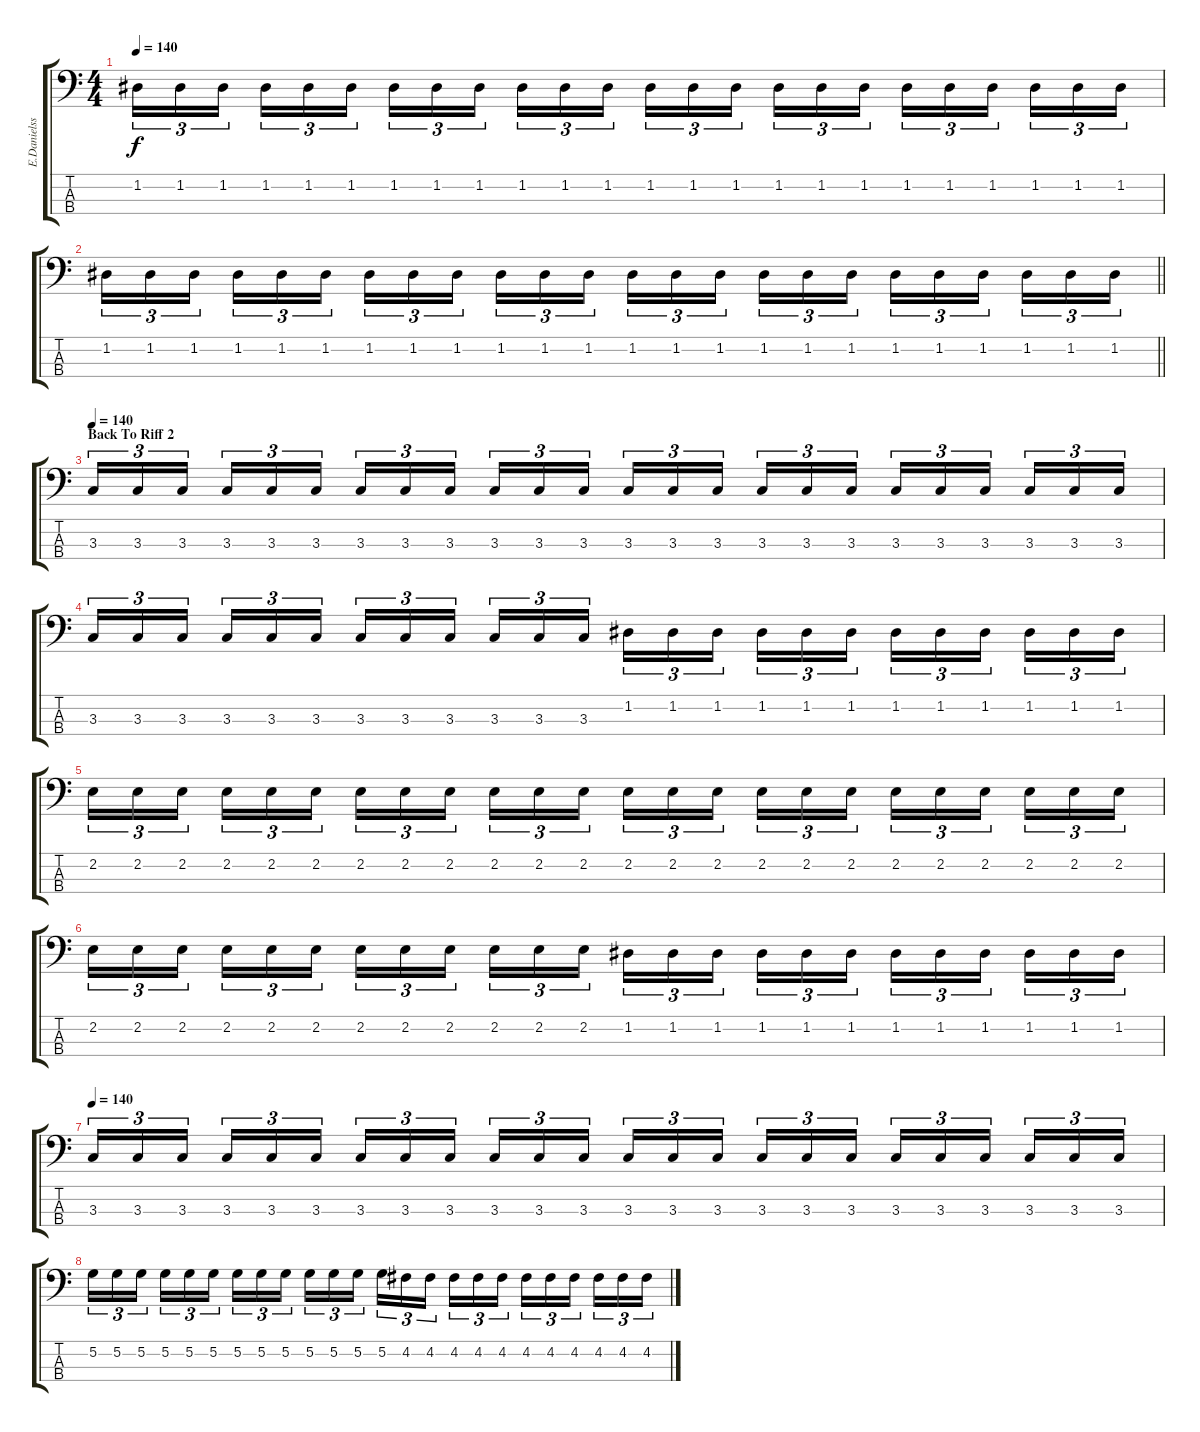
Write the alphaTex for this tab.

\track ("E.Danielsson(Bass)" "E.Danielss") {instrument electricbasspick}
\staff {score tabs}
\tuning (G2 D2 A1 E1) {hide}
\ts (4 4)
\tempo 140
\clef f4
\ks c
1.2.16{tu (3 2) dy f} 1.2.16{tu (3 2)} 1.2.16{tu (3 2) beam splitsecondary} 1.2.16{tu (3 2)} 1.2.16{tu (3 2)} 1.2.16{tu (3 2)} 1.2.16{tu (3 2)} 1.2.16{tu (3 2)} 1.2.16{tu (3 2) beam splitsecondary} 1.2.16{tu (3 2)} 1.2.16{tu (3 2)} 1.2.16{tu (3 2)} 1.2.16{tu (3 2)} 1.2.16{tu (3 2)} 1.2.16{tu (3 2) beam splitsecondary} 1.2.16{tu (3 2)} 1.2.16{tu (3 2)} 1.2.16{tu (3 2)} 1.2.16{tu (3 2)} 1.2.16{tu (3 2)} 1.2.16{tu (3 2) beam splitsecondary} 1.2.16{tu (3 2)} 1.2.16{tu (3 2)} 1.2.16{tu (3 2)} |
\barLineRight lightlight
1.2.16{tu (3 2)} 1.2.16{tu (3 2)} 1.2.16{tu (3 2) beam splitsecondary} 1.2.16{tu (3 2)} 1.2.16{tu (3 2)} 1.2.16{tu (3 2)} 1.2.16{tu (3 2)} 1.2.16{tu (3 2)} 1.2.16{tu (3 2) beam splitsecondary} 1.2.16{tu (3 2)} 1.2.16{tu (3 2)} 1.2.16{tu (3 2)} 1.2.16{tu (3 2)} 1.2.16{tu (3 2)} 1.2.16{tu (3 2) beam splitsecondary} 1.2.16{tu (3 2)} 1.2.16{tu (3 2)} 1.2.16{tu (3 2)} 1.2.16{tu (3 2)} 1.2.16{tu (3 2)} 1.2.16{tu (3 2) beam splitsecondary} 1.2.16{tu (3 2)} 1.2.16{tu (3 2)} 1.2.16{tu (3 2)} |
\section ("" "Back To Riff 2")
\tempo 140
3.3.16{tu (3 2)} 3.3.16{tu (3 2)} 3.3.16{tu (3 2) beam splitsecondary} 3.3.16{tu (3 2)} 3.3.16{tu (3 2)} 3.3.16{tu (3 2)} 3.3.16{tu (3 2)} 3.3.16{tu (3 2)} 3.3.16{tu (3 2) beam splitsecondary} 3.3.16{tu (3 2)} 3.3.16{tu (3 2)} 3.3.16{tu (3 2)} 3.3.16{tu (3 2)} 3.3.16{tu (3 2)} 3.3.16{tu (3 2) beam splitsecondary} 3.3.16{tu (3 2)} 3.3.16{tu (3 2)} 3.3.16{tu (3 2)} 3.3.16{tu (3 2)} 3.3.16{tu (3 2)} 3.3.16{tu (3 2) beam splitsecondary} 3.3.16{tu (3 2)} 3.3.16{tu (3 2)} 3.3.16{tu (3 2)} |
3.3.16{tu (3 2)} 3.3.16{tu (3 2)} 3.3.16{tu (3 2) beam splitsecondary} 3.3.16{tu (3 2)} 3.3.16{tu (3 2)} 3.3.16{tu (3 2)} 3.3.16{tu (3 2)} 3.3.16{tu (3 2)} 3.3.16{tu (3 2) beam splitsecondary} 3.3.16{tu (3 2)} 3.3.16{tu (3 2)} 3.3.16{tu (3 2)} 1.2.16{tu (3 2)} 1.2.16{tu (3 2)} 1.2.16{tu (3 2) beam splitsecondary} 1.2.16{tu (3 2)} 1.2.16{tu (3 2)} 1.2.16{tu (3 2)} 1.2.16{tu (3 2)} 1.2.16{tu (3 2)} 1.2.16{tu (3 2) beam splitsecondary} 1.2.16{tu (3 2)} 1.2.16{tu (3 2)} 1.2.16{tu (3 2)} |
2.2.16{tu (3 2)} 2.2.16{tu (3 2)} 2.2.16{tu (3 2) beam splitsecondary} 2.2.16{tu (3 2)} 2.2.16{tu (3 2)} 2.2.16{tu (3 2)} 2.2.16{tu (3 2)} 2.2.16{tu (3 2)} 2.2.16{tu (3 2) beam splitsecondary} 2.2.16{tu (3 2)} 2.2.16{tu (3 2)} 2.2.16{tu (3 2)} 2.2.16{tu (3 2)} 2.2.16{tu (3 2)} 2.2.16{tu (3 2) beam splitsecondary} 2.2.16{tu (3 2)} 2.2.16{tu (3 2)} 2.2.16{tu (3 2)} 2.2.16{tu (3 2)} 2.2.16{tu (3 2)} 2.2.16{tu (3 2) beam splitsecondary} 2.2.16{tu (3 2)} 2.2.16{tu (3 2)} 2.2.16{tu (3 2)} |
2.2.16{tu (3 2)} 2.2.16{tu (3 2)} 2.2.16{tu (3 2) beam splitsecondary} 2.2.16{tu (3 2)} 2.2.16{tu (3 2)} 2.2.16{tu (3 2)} 2.2.16{tu (3 2)} 2.2.16{tu (3 2)} 2.2.16{tu (3 2) beam splitsecondary} 2.2.16{tu (3 2)} 2.2.16{tu (3 2)} 2.2.16{tu (3 2)} 1.2.16{tu (3 2)} 1.2.16{tu (3 2)} 1.2.16{tu (3 2) beam splitsecondary} 1.2.16{tu (3 2)} 1.2.16{tu (3 2)} 1.2.16{tu (3 2)} 1.2.16{tu (3 2)} 1.2.16{tu (3 2)} 1.2.16{tu (3 2) beam splitsecondary} 1.2.16{tu (3 2)} 1.2.16{tu (3 2)} 1.2.16{tu (3 2)} |
\tempo 140
3.3.16{tu (3 2)} 3.3.16{tu (3 2)} 3.3.16{tu (3 2) beam splitsecondary} 3.3.16{tu (3 2)} 3.3.16{tu (3 2)} 3.3.16{tu (3 2)} 3.3.16{tu (3 2)} 3.3.16{tu (3 2)} 3.3.16{tu (3 2) beam splitsecondary} 3.3.16{tu (3 2)} 3.3.16{tu (3 2)} 3.3.16{tu (3 2)} 3.3.16{tu (3 2)} 3.3.16{tu (3 2)} 3.3.16{tu (3 2) beam splitsecondary} 3.3.16{tu (3 2)} 3.3.16{tu (3 2)} 3.3.16{tu (3 2)} 3.3.16{tu (3 2)} 3.3.16{tu (3 2)} 3.3.16{tu (3 2) beam splitsecondary} 3.3.16{tu (3 2)} 3.3.16{tu (3 2)} 3.3.16{tu (3 2)} |
5.2.16{tu (3 2)} 5.2.16{tu (3 2)} 5.2.16{tu (3 2) beam splitsecondary} 5.2.16{tu (3 2)} 5.2.16{tu (3 2)} 5.2.16{tu (3 2)} 5.2.16{tu (3 2)} 5.2.16{tu (3 2)} 5.2.16{tu (3 2) beam splitsecondary} 5.2.16{tu (3 2)} 5.2.16{tu (3 2)} 5.2.16{tu (3 2)} 5.2.16{tu (3 2)} 4.2.16{tu (3 2)} 4.2.16{tu (3 2) beam splitsecondary} 4.2.16{tu (3 2)} 4.2.16{tu (3 2)} 4.2.16{tu (3 2)} 4.2.16{tu (3 2)} 4.2.16{tu (3 2)} 4.2.16{tu (3 2) beam splitsecondary} 4.2.16{tu (3 2)} 4.2.16{tu (3 2)} 4.2.16{tu (3 2)}
